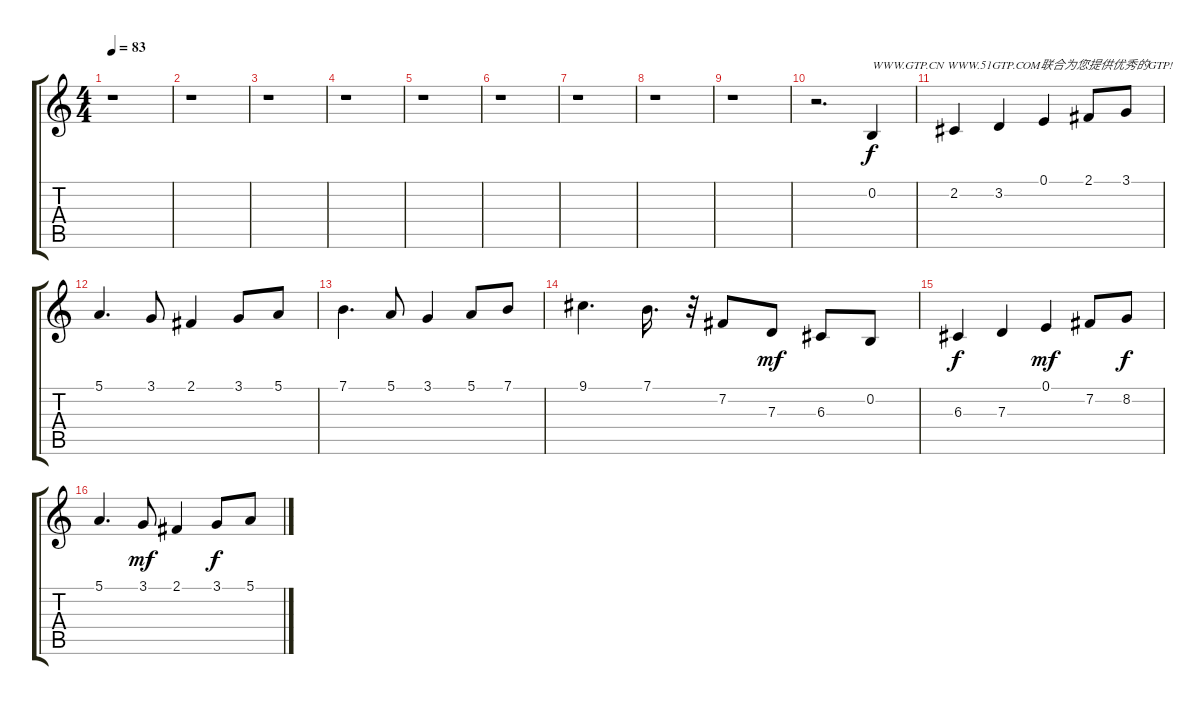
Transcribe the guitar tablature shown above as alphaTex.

\track "" {instrument stringensemble1}
\staff {score tabs}
\tuning (E4 B3 G3 D3 A2 E2) {hide}
\ts (4 4)
\tempo 83
\clef g2
\ks c
r.1{dy f} |
r.1 |
r.1 |
r.1 |
r.1 |
r.1 |
r.1 |
r.1 |
r.1 |
r.2{d} 0.2.4{txt "WWW.GTP.CN WWW.51GTP.COM联合为您提供优秀的GTP!"} |
2.2.4 3.2.4 0.1.4 2.1.8 3.1.8 |
5.1.4{d} 3.1.8 2.1.4 3.1.8 5.1.8 |
7.1.4{d} 5.1.8 3.1.4 5.1.8 7.1.8 |
9.1.4{d} 7.1.16{d} r.32 7.2.8 7.3.8{dy mf} 6.3.8 0.2.8 |
6.3.4{dy f} 7.3.4 0.1.4{dy mf} 7.2.8 8.2.8{dy f} |
5.1.4{d} 3.1.8{dy mf} 2.1.4 3.1.8{dy f} 5.1.8
